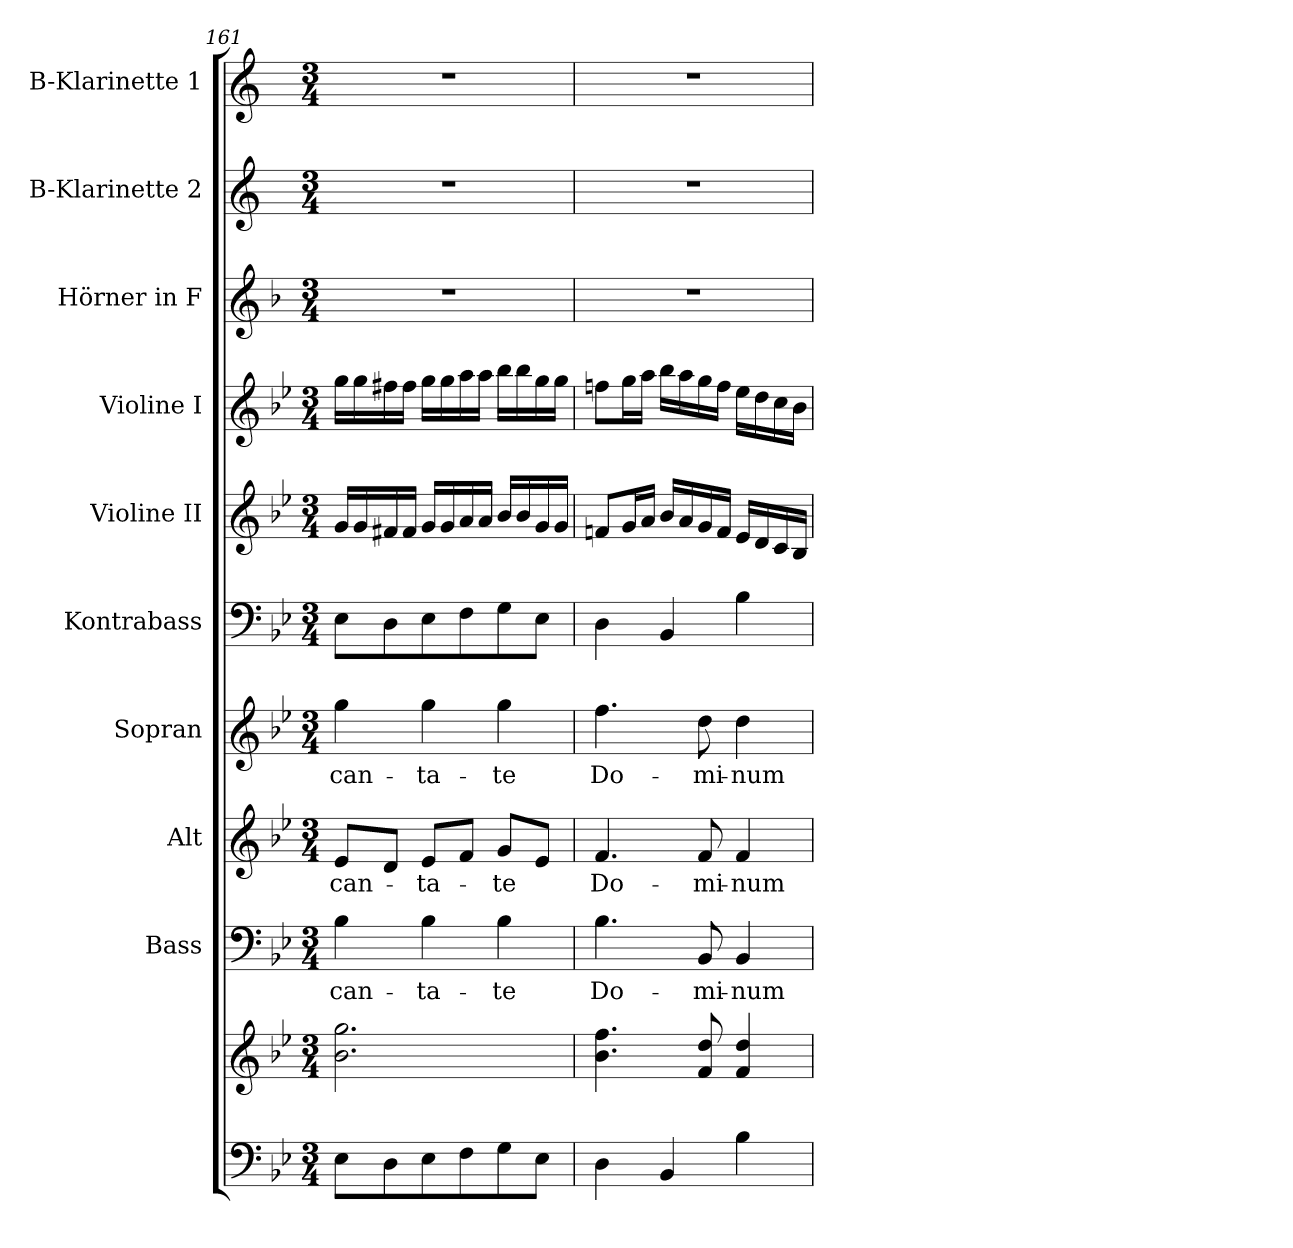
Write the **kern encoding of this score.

**kern	**kern	**kern	**text	**kern	**text	**kern	**text	**kern	**kern	**kern	**kern	**kern	**kern
*part10	*part10	*part9	*part9	*part8	*part8	*part7	*part7	*part6	*part5	*part4	*part3	*part2	*part1
*staff11	*staff10	*staff9	*staff9	*staff8	*staff8	*staff7	*staff7	*staff6	*staff5	*staff4	*staff3	*staff2	*staff1
*	*	*I"Bass	*	*I"Alt	*	*I"Sopran	*	*I"Kontrabass	*I"Violine II	*I"Violine I	*I"Hörner in F	*I"B-Klarinette 2	*I"B-Klarinette 1
*	*	*I'B.	*	*I'A.	*	*I'S.	*	*I'Kb.	*I'Vl. II	*I'Vl. I	*	*I'B Kl. 2	*I'B Kl. 1
!!LO:PB:g=z
*clefF4	*clefG2	*clefF4	*	*clefG2	*	*clefG2	*	*clefF4	*clefG2	*clefG2	*clefG2	*clefG2	*clefG2
*	*	*	*	*	*	*	*	*ITrd7c12	*	*	*ITrd4c7	*ITrd1c2	*ITrd1c2
*k[b-e-]	*k[b-e-]	*k[b-e-]	*	*k[b-e-]	*	*k[b-e-]	*	*k[b-e-]	*k[b-e-]	*k[b-e-]	*k[b-e-]	*k[b-e-]	*k[b-e-]
*B-:	*B-:	*B-:	*	*B-:	*	*B-:	*	*B-:	*B-:	*B-:	*B-:	*B-:	*B-:
*M3/4	*M3/4	*M3/4	*	*M3/4	*	*M3/4	*	*M3/4	*M3/4	*M3/4	*M3/4	*M3/4	*M3/4
=161	=161	=161	=161	=161	=161	=161	=161	=161	=161	=161	=161	=161	=161
!	!	!	!LO:LY:b	!	!LO:LY:b	!	!LO:LY:b	!	!	!	!	!	!
8E-\L	2.b-\ 2.gg\	4B-\	can-	8e-/L	can-	4gg\	can-	8EE-\L	16g/LL	16gg\LL	2.r	2.r	2.r
.	.	.	.	.	.	.	.	.	16g/	16gg\	.	.	.
8D\	.	.	.	8d/J	.	.	.	8DD\	16f#X/	16ff#X\	.	.	.
.	.	.	.	.	.	.	.	.	16f#/JJ	16ff#\JJ	.	.	.
!	!	!	!LO:LY:b	!	!LO:LY:b	!	!LO:LY:b	!	!	!	!	!	!
8E-\	.	4B-\	-ta-	8e-/L	-ta-	4gg\	-ta-	8EE-\	16g/LL	16gg\LL	.	.	.
.	.	.	.	.	.	.	.	.	16g/	16gg\	.	.	.
8F\	.	.	.	8f/J	.	.	.	8FF\	16a/	16aa\	.	.	.
.	.	.	.	.	.	.	.	.	16a/JJ	16aa\JJ	.	.	.
!	!	!	!LO:LY:b	!	!LO:LY:b	!	!LO:LY:b	!	!	!	!	!	!
8G\	.	4B-\	-te	8g/L	-te	4gg\	-te	8GG\	16b-/LL	16bb-\LL	.	.	.
.	.	.	.	.	.	.	.	.	16b-/	16bb-\	.	.	.
8E-\J	.	.	.	8e-/J	.	.	.	8EE-\J	16g/	16gg\	.	.	.
.	.	.	.	.	.	.	.	.	16g/JJ	16gg\JJ	.	.	.
=162	=162	=162	=162	=162	=162	=162	=162	=162	=162	=162	=162	=162	=162
!	!	!	!LO:LY:b	!	!LO:LY:b	!	!LO:LY:b	!	!	!	!	!	!
4D\	4.b-\ 4.ff\	4.B-\	Do-	4.f/	Do-	4.ff\	Do-	4DD\	8fn/L	8ffn\L	2.r	2.r	2.r
.	.	.	.	.	.	.	.	.	16g/L	16gg\L	.	.	.
.	.	.	.	.	.	.	.	.	16a/JJ	16aa\JJ	.	.	.
4BB-/	.	.	.	.	.	.	.	4BBB-/	16b-/LL	16bb-\LL	.	.	.
.	.	.	.	.	.	.	.	.	16a/	16aa\	.	.	.
!	!	!	!LO:LY:b	!	!LO:LY:b	!	!LO:LY:b	!	!	!	!	!	!
.	8f/ 8dd/	8BB-/	-mi-	8f/	-mi-	8dd\	-mi-	.	16g/	16gg\	.	.	.
.	.	.	.	.	.	.	.	.	16f/JJ	16ff\JJ	.	.	.
!	!	!	!LO:LY:b	!	!LO:LY:b	!	!LO:LY:b	!	!	!	!	!	!
4B-\	4f/ 4dd/	4BB-/	-num	4f/	-num	4dd\	-num	4BB-\	16e-/LL	16ee-\LL	.	.	.
.	.	.	.	.	.	.	.	.	16d/	16dd\	.	.	.
.	.	.	.	.	.	.	.	.	16c/	16cc\	.	.	.
.	.	.	.	.	.	.	.	.	16B-/JJ	16b-\JJ	.	.	.
=	=	=	=	=	=	=	=	=	=	=	=	=	=
*-	*-	*-	*-	*-	*-	*-	*-	*-	*-	*-	*-	*-	*-
